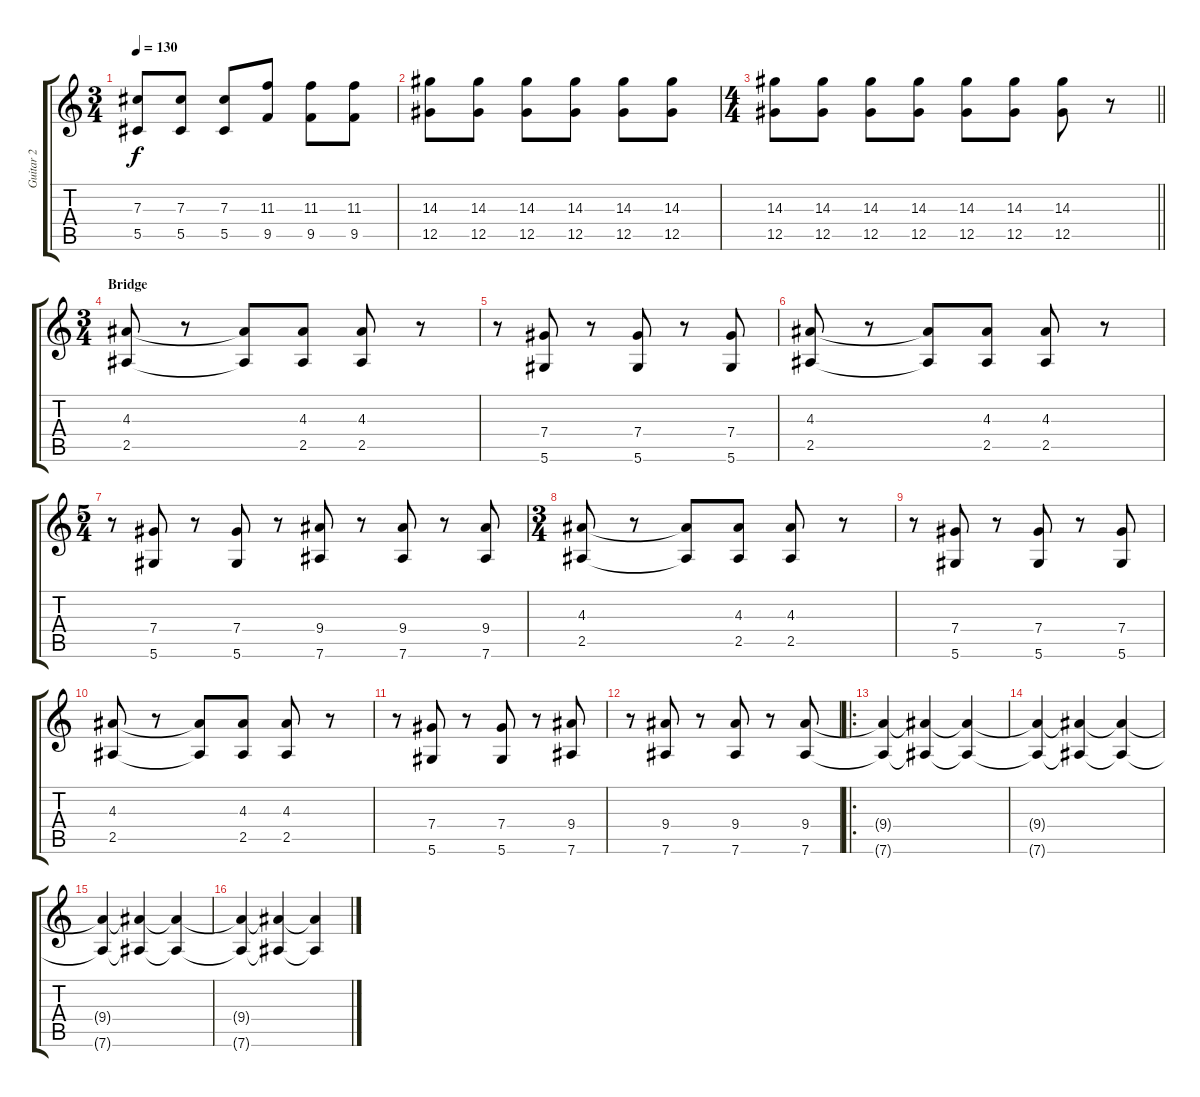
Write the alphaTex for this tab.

\track ("Guitar 2" "Guitar 2") {instrument overdrivenguitar}
\staff {score tabs}
\tuning (Eb4 Bb3 Gb3 Db3 Ab2 Eb2) {hide}
\ts (3 4)
\tempo 130
\clef g2
\ks c
(7.3 5.5).8{dy f} (7.3 5.5).8 (7.3 5.5).8 (11.3 9.5).8 (11.3 9.5).8 (11.3 9.5).8 |
(14.3 12.5).8 (14.3 12.5).8 (14.3 12.5).8 (14.3 12.5).8 (14.3 12.5).8 (14.3 12.5).8 |
\ts (4 4)
\barLineRight lightlight
(14.3 12.5).8 (14.3 12.5).8 (14.3 12.5).8 (14.3 12.5).8 (14.3 12.5).8 (14.3 12.5).8 (14.3 12.5).8 r.8 |
\ts (3 4)
\section ("" "Bridge")
(4.3 2.5).8 r.8 (4.3{t} 2.5{t}).8 (4.3 2.5).8 (4.3 2.5).8 r.8 |
r.8 (7.4 5.6).8 r.8 (7.4 5.6).8 r.8 (7.4 5.6).8 |
(4.3 2.5).8 r.8 (4.3{t} 2.5{t}).8 (4.3 2.5).8 (4.3 2.5).8 r.8 |
\ts (5 4)
r.8 (7.4 5.6).8 r.8 (7.4 5.6).8 r.8 (9.4 7.6).8 r.8 (9.4 7.6).8 r.8 (9.4 7.6).8 |
\ts (3 4)
(4.3 2.5).8 r.8 (4.3{t} 2.5{t}).8 (4.3 2.5).8 (4.3 2.5).8 r.8 |
r.8 (7.4 5.6).8 r.8 (7.4 5.6).8 r.8 (7.4 5.6).8 |
(4.3 2.5).8 r.8 (4.3{t} 2.5{t}).8 (4.3 2.5).8 (4.3 2.5).8 r.8 |
r.8 (7.4 5.6).8 r.8 (7.4 5.6).8 r.8 (9.4 7.6).8 |
r.8 (9.4 7.6).8 r.8 (9.4 7.6).8 r.8 (9.4 7.6).8 |
\ro
(9.4{t} 7.6{t}).4 (9.4{t} 7.6{t}).4 (9.4{t} 7.6{t}).4 |
(9.4{t} 7.6{t}).4 (9.4{t} 7.6{t}).4 (9.4{t} 7.6{t}).4 |
(9.4{t} 7.6{t}).4 (9.4{t} 7.6{t}).4 (9.4{t} 7.6{t}).4 |
(9.4{t} 7.6{t}).4 (9.4{t} 7.6{t}).4 (9.4{t} 7.6{t}).4
